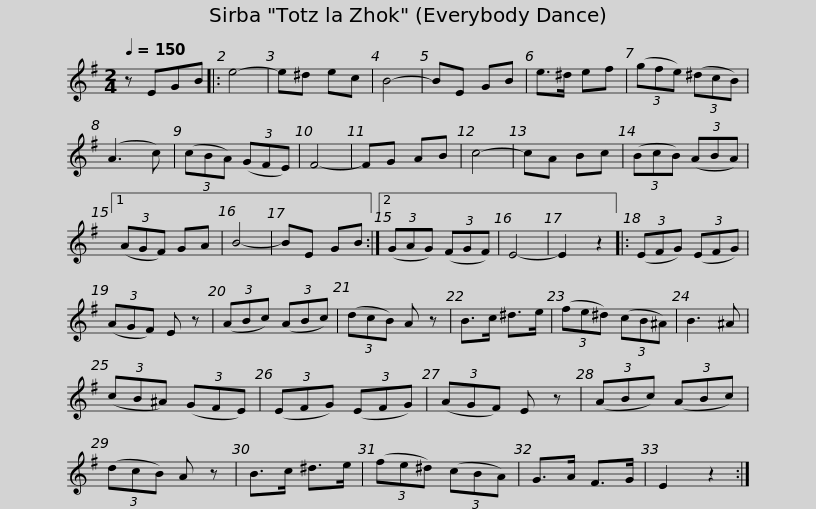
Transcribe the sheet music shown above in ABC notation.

X:1
L:1/8
Q:1/4=150
M:2/4
I:linebreak $
K:Emin
V:1 treble
V:1
 z EGB |: e4- | e^d ec | B4- | BE GB | %5
 e>^d ef | (3(gfe) (3(^dcB) | (A3 c) | (3(cBA) (3(GFE) | F4- | %10
 FG AB |$ c4- | cA Bc | (3(BcB) (3(ABA) |1 (3(AGF) GA | %15
 B4- | BE GB :|2 (3(GAG) (3(FGF) | E4- | E2 z2 |: %20
 (3(EFG) (3(EFG) | (3(AGF) E z |$ (3(ABc) (3(ABc) | (3(dcB) A z | B>c ^d>e | %25
 (3(fe^d) (3(cB^A) | B3 ^A | (3(cB^A) (3(GFE) | (3(EFG) (3(EFG) | (3(AGF) E z |$ %30
 (3(ABc) (3(ABc) | (3(dcB) A z | B>c ^d>e | (3(fe^d) (3(cBA) | G>A F>G | %35
 E2 z2 :| %36
